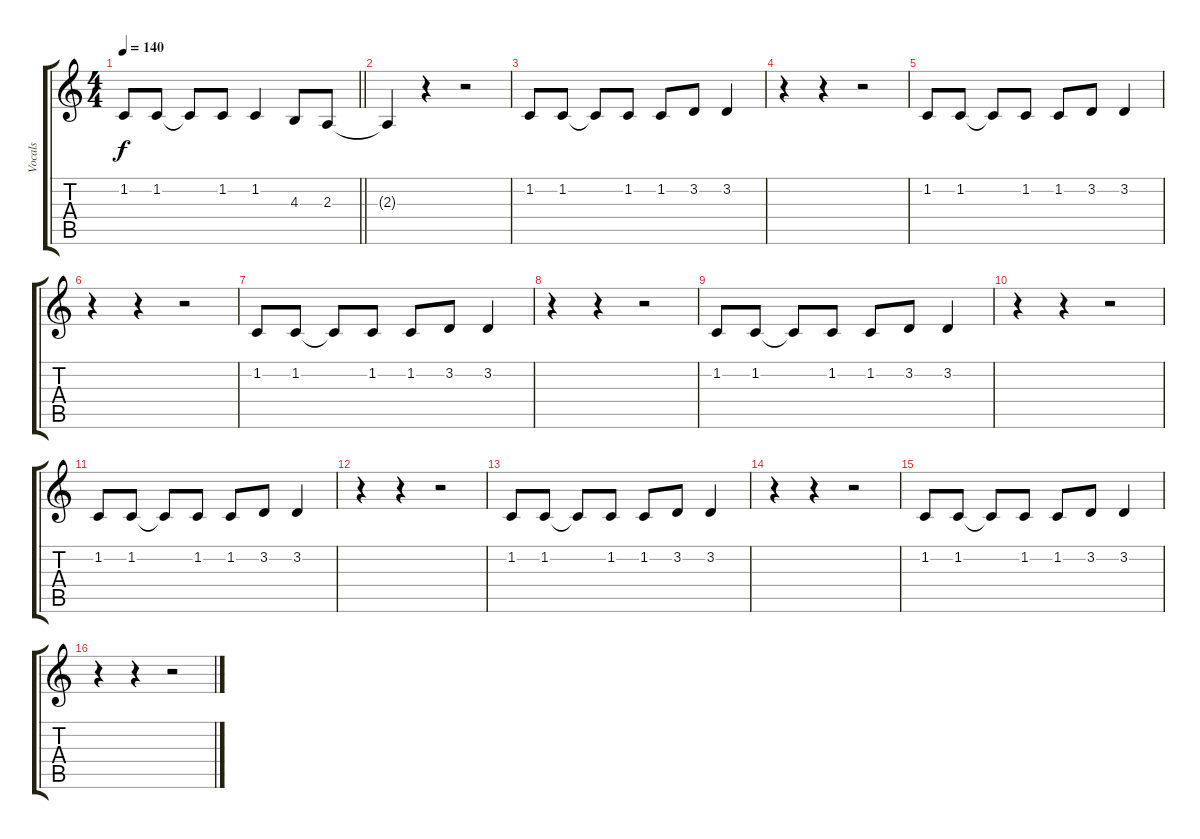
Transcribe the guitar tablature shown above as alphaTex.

\track ("Vocals" "Vocals") {instrument trumpet}
\staff {score tabs}
\tuning (E4 B3 G3 D3 A2 E2) {hide}
\ts (4 4)
\tempo 140
\clef g2
\barLineRight lightlight
\ks c
1.2.8{dy f} 1.2.8 1.2{t}.8 1.2.8 1.2.4 4.3.8 2.3.8 |
2.3{t}.4 r.4 r.2 |
1.2.8 1.2.8 1.2{t}.8 1.2.8 1.2.8 3.2.8 3.2.4 |
r.4 r.4 r.2 |
1.2.8 1.2.8 1.2{t}.8 1.2.8 1.2.8 3.2.8 3.2.4 |
r.4 r.4 r.2 |
1.2.8 1.2.8 1.2{t}.8 1.2.8 1.2.8 3.2.8 3.2.4 |
r.4 r.4 r.2 |
1.2.8 1.2.8 1.2{t}.8 1.2.8 1.2.8 3.2.8 3.2.4 |
r.4{volume 9} r.4 r.2 |
1.2.8 1.2.8 1.2{t}.8 1.2.8 1.2.8 3.2.8 3.2.4 |
r.4{volume 6} r.4 r.2 |
1.2.8 1.2.8 1.2{t}.8 1.2.8 1.2.8 3.2.8 3.2.4 |
r.4 r.4 r.2 |
1.2.8{volume 0} 1.2.8 1.2{t}.8 1.2.8 1.2.8 3.2.8 3.2.4 |
r.4 r.4 r.2
